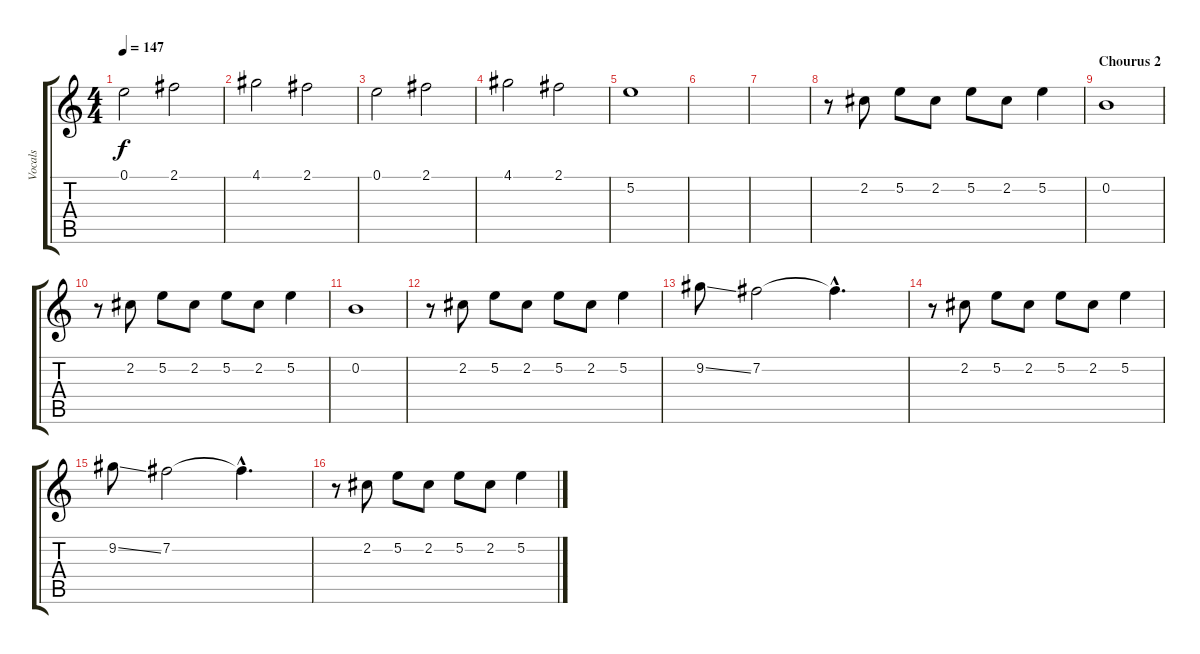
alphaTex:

\track ("Vocals" "Vocals") {instrument electricguitarjazz}
\staff {score tabs}
\tuning (E4 B3 G3 D3 A2 E2) {hide}
\ts (4 4)
\tempo 147
\clef g2
\ks c
0.1.2{dy f} 2.1.2 |
4.1.2 2.1.2 |
0.1.2 2.1.2 |
4.1.2 2.1.2 |
5.2.1 |
|
|
r.8 2.2.8 5.2.8 2.2.8 5.2.8 2.2.8 5.2.4 |
\section ("" "Chourus 2")
0.2.1 |
r.8 2.2.8 5.2.8 2.2.8 5.2.8 2.2.8 5.2.4 |
0.2.1 |
r.8 2.2.8 5.2.8 2.2.8 5.2.8 2.2.8 5.2.4 |
9.2{ss}.8 7.2.2 7.2{hac t}.4{d} |
r.8 2.2.8 5.2.8 2.2.8 5.2.8 2.2.8 5.2.4 |
9.2{ss}.8 7.2.2 7.2{hac t}.4{d} |
r.8 2.2.8 5.2.8 2.2.8 5.2.8 2.2.8 5.2.4
